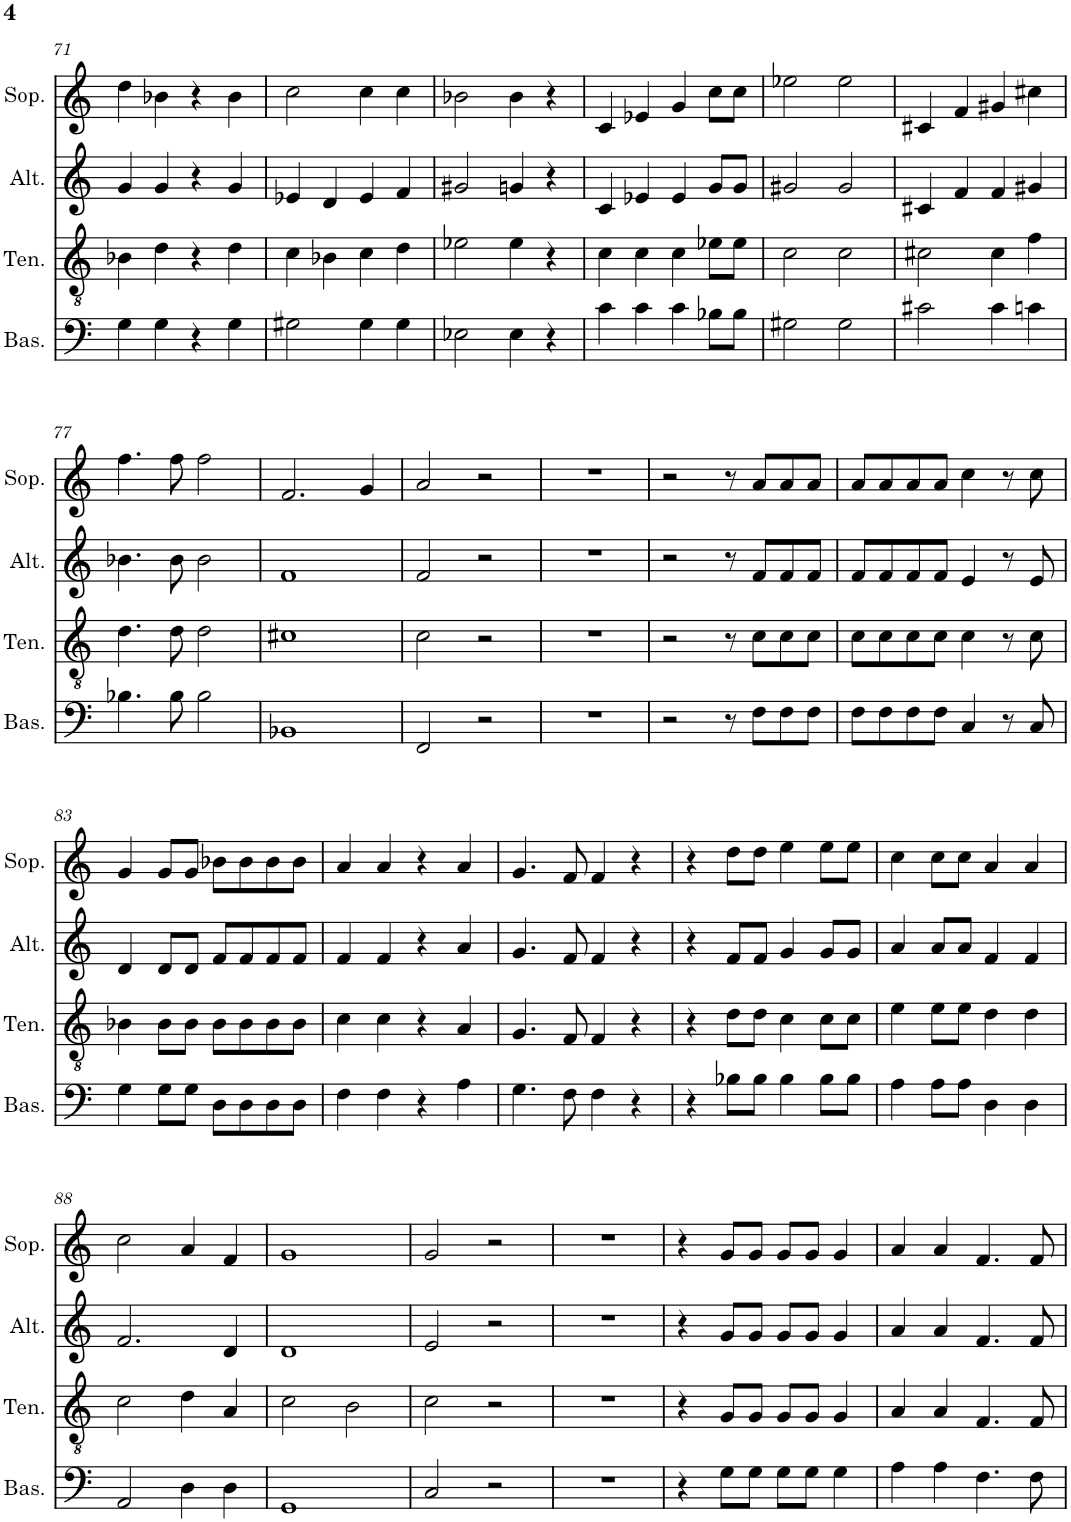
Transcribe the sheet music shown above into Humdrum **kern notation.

**kern	**kern	**kern	**kern
*part4	*part3	*part2	*part1
*staff4	*staff3	*staff2	*staff1
*I"Basse	*I"Tenor	*I"Alto	*I"Soprano
*I'Bas.	*I'Ten.	*I'Alt.	*I'Sop.
!!LO:PB:g=z
*clefF4	*clefGv2	*clefG2	*clefG2
*k[]	*k[]	*k[]	*k[]
*M4/4	*M4/4	*M4/4	*M4/4
=71	=71	=71	=71
4G\	4B-X\	4g/	4dd\
4G\	4d\	4g/	4b-X\
4r	4r	4r	4r
4G\	4d\	4g/	4b-\
=72	=72	=72	=72
2G#X\	4c\	4e-X/	2cc\
.	4B-X\	4d/	.
4G#\	4c\	4e-/	4cc\
4G#\	4d\	4f/	4cc\
=73	=73	=73	=73
2E-X\	2e-X\	2g#X/	2b-X\
4E-\	4e-\	4gn/	4b-\
4r	4r	4r	4r
=74	=74	=74	=74
4c\	4c\	4c/	4c/
4c\	4c\	4e-X/	4e-X/
4c\	4c\	4e-/	4g/
8B-X\L	8e-X\L	8g/L	8cc\L
8B-\J	8e-\J	8g/J	8cc\J
=75	=75	=75	=75
2G#X\	2c\	2g#X/	2ee-X\
2G#\	2c\	2g#/	2ee-\
=76	=76	=76	=76
2c#X\	2c#X\	4c#X/	4c#X/
.	.	4f/	4f/
4c#\	4c#\	4f/	4g#X/
4cn\	4f\	4g#X/	4cc#X\
!!LO:LB:g=z
=77	=77	=77	=77
4.B-X\	4.d\	4.b-X\	4.ff\
8B-\	8d\	8b-\	8ff\
2B-\	2d\	2b-\	2ff\
=78	=78	=78	=78
1BB-X	1c#X	1f	2.f/
.	.	.	4g/
=79	=79	=79	=79
2FF/	2c\	2f/	2a/
2r	2r	2r	2r
=80	=80	=80	=80
1r	1r	1r	1r
=81	=81	=81	=81
2r	2r	2r	2r
8r	8r	8r	8r
8F\L	8c\L	8f/L	8a/L
8F\	8c\	8f/	8a/
8F\J	8c\J	8f/J	8a/J
=82	=82	=82	=82
8F\L	8c\L	8f/L	8a/L
8F\	8c\	8f/	8a/
8F\	8c\	8f/	8a/
8F\J	8c\J	8f/J	8a/J
4C/	4c\	4e/	4cc\
8r	8r	8r	8r
8C/	8c\	8e/	8cc\
!!LO:LB:g=z
=83	=83	=83	=83
4G\	4B-X\	4d/	4g/
8G\L	8B-\L	8d/L	8g/L
8G\J	8B-\J	8d/J	8g/J
8D\L	8B-\L	8f/L	8b-X\L
8D\	8B-\	8f/	8b-\
8D\	8B-\	8f/	8b-\
8D\J	8B-\J	8f/J	8b-\J
=84	=84	=84	=84
4F\	4c\	4f/	4a/
4F\	4c\	4f/	4a/
4r	4r	4r	4r
4A\	4A/	4a/	4a/
=85	=85	=85	=85
4.G\	4.G/	4.g/	4.g/
8F\	8F/	8f/	8f/
4F\	4F/	4f/	4f/
4r	4r	4r	4r
=86	=86	=86	=86
4r	4r	4r	4r
8B-X\L	8d\L	8f/L	8dd\L
8B-\J	8d\J	8f/J	8dd\J
4B-\	4c\	4g/	4ee\
8B-\L	8c\L	8g/L	8ee\L
8B-\J	8c\J	8g/J	8ee\J
=87	=87	=87	=87
4A\	4e\	4a/	4cc\
8A\L	8e\L	8a/L	8cc\L
8A\J	8e\J	8a/J	8cc\J
4D\	4d\	4f/	4a/
4D\	4d\	4f/	4a/
!!LO:LB:g=z
=88	=88	=88	=88
2AA/	2c\	2.f/	2cc\
4D\	4d\	.	4a/
4D\	4A/	4d/	4f/
=89	=89	=89	=89
1GG	2c\	1d	1g
.	2B\	.	.
=90	=90	=90	=90
2C/	2c\	2e/	2g/
2r	2r	2r	2r
=91	=91	=91	=91
1r	1r	1r	1r
=92	=92	=92	=92
4r	4r	4r	4r
8G\L	8G/L	8g/L	8g/L
8G\J	8G/J	8g/J	8g/J
8G\L	8G/L	8g/L	8g/L
8G\J	8G/J	8g/J	8g/J
4G\	4G/	4g/	4g/
=93	=93	=93	=93
4A\	4A/	4a/	4a/
4A\	4A/	4a/	4a/
4.F\	4.F/	4.f/	4.f/
8F\	8F/	8f/	8f/
=	=	=	=
*-	*-	*-	*-
